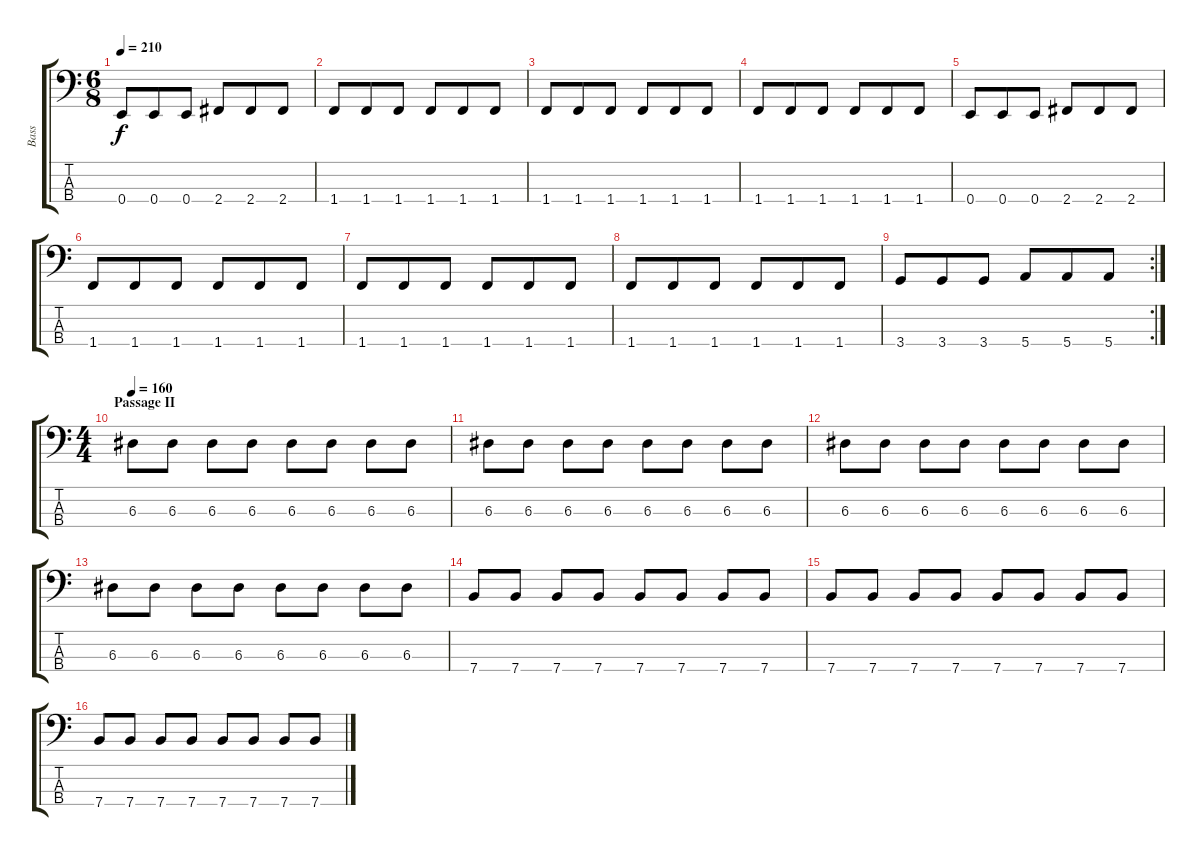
\track ("Bass" "Bass") {instrument electricbasspick}
\staff {score tabs}
\tuning (G2 D2 A1 E1) {hide}
\ts (6 8)
\tempo 210
\clef f4
\ks c
0.4.8{dy f} 0.4.8 0.4.8 2.4.8 2.4.8 2.4.8 |
1.4.8 1.4.8 1.4.8 1.4.8 1.4.8 1.4.8 |
1.4.8 1.4.8 1.4.8 1.4.8 1.4.8 1.4.8 |
1.4.8 1.4.8 1.4.8 1.4.8 1.4.8 1.4.8 |
0.4.8 0.4.8 0.4.8 2.4.8 2.4.8 2.4.8 |
1.4.8 1.4.8 1.4.8 1.4.8 1.4.8 1.4.8 |
1.4.8 1.4.8 1.4.8 1.4.8 1.4.8 1.4.8 |
1.4.8 1.4.8 1.4.8 1.4.8 1.4.8 1.4.8 |
\rc 2
3.4.8 3.4.8 3.4.8 5.4.8 5.4.8 5.4.8 |
\ts (4 4)
\section ("" "Passage II")
\tempo 160
6.3.8 6.3.8 6.3.8 6.3.8 6.3.8 6.3.8 6.3.8 6.3.8 |
6.3.8 6.3.8 6.3.8 6.3.8 6.3.8 6.3.8 6.3.8 6.3.8 |
6.3.8 6.3.8 6.3.8 6.3.8 6.3.8 6.3.8 6.3.8 6.3.8 |
6.3.8 6.3.8 6.3.8 6.3.8 6.3.8 6.3.8 6.3.8 6.3.8 |
7.4.8 7.4.8 7.4.8 7.4.8 7.4.8 7.4.8 7.4.8 7.4.8 |
7.4.8 7.4.8 7.4.8 7.4.8 7.4.8 7.4.8 7.4.8 7.4.8 |
7.4.8 7.4.8 7.4.8 7.4.8 7.4.8 7.4.8 7.4.8 7.4.8
